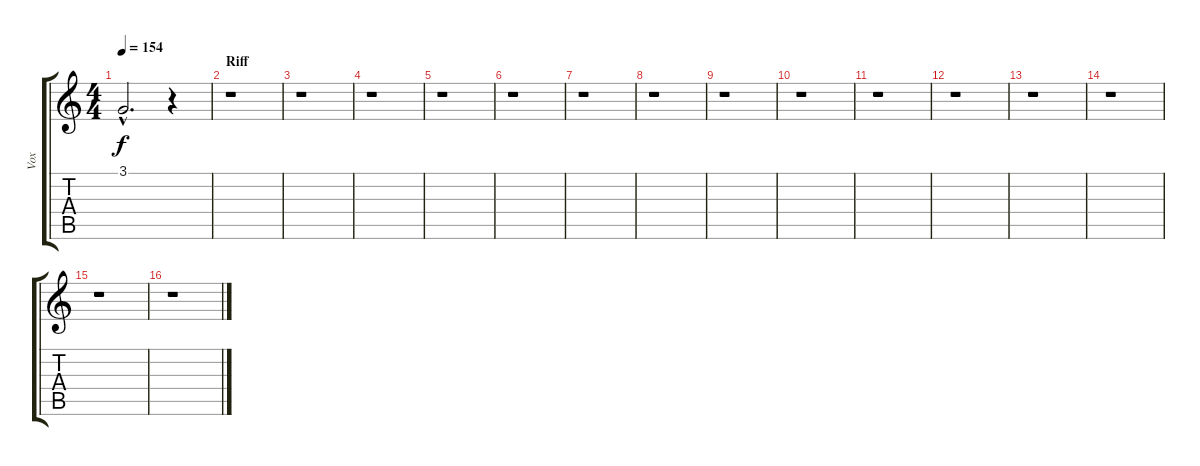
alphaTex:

\track ("Vox" "Vox") {instrument voiceoohs}
\staff {score tabs}
\tuning (E4 B3 G3 D3 A2 E2) {hide}
\ts (4 4)
\tempo 154
\clef g2
\ks c
3.1{hac t}.2{d dy f} r.4 |
\section ("" "Riff")
r.1 |
r.1 |
r.1 |
r.1 |
r.1 |
r.1 |
r.1 |
r.1 |
r.1 |
r.1 |
r.1 |
r.1 |
r.1 |
r.1 |
r.1
